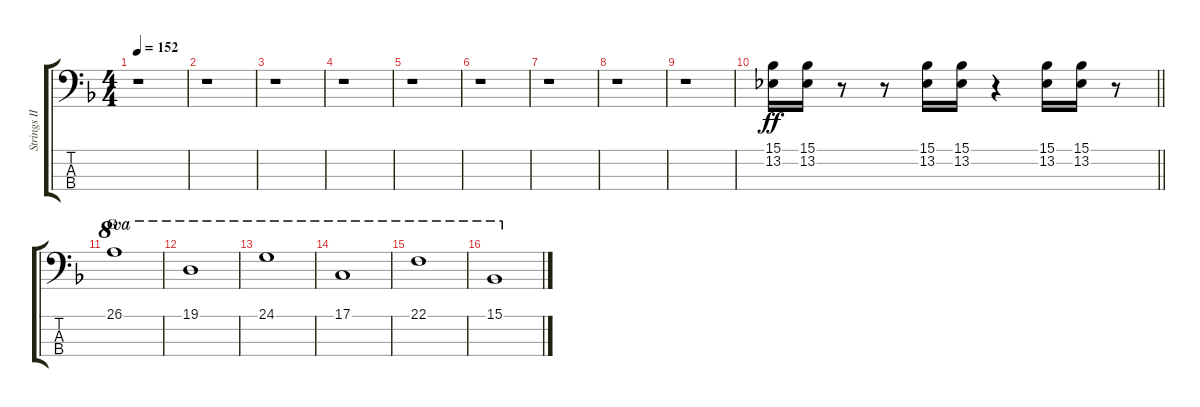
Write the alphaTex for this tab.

\track ("Strings II" "Strings II") {instrument stringensemble1}
\staff {score tabs}
\tuning (G2 D2 A1 E1) {hide}
\ts (4 4)
\tempo 152
\clef f4
\ks f
r.1{dy ff} |
r.1 |
r.1 |
r.1 |
r.1 |
r.1 |
r.1 |
r.1 |
r.1 |
\barLineRight lightlight
(15.1 13.2).16 (15.1 13.2).16 r.8 r.8 (15.1 13.2).16 (15.1 13.2).16 r.4 (15.1 13.2).16 (15.1 13.2).16 r.8 |
\section ("" "G")
26.1.1{ot 8va} |
19.1.1{ot 8va} |
24.1.1{ot 8va} |
17.1.1{ot 8va} |
22.1.1{ot 8va} |
15.1.1{ot 8va}
